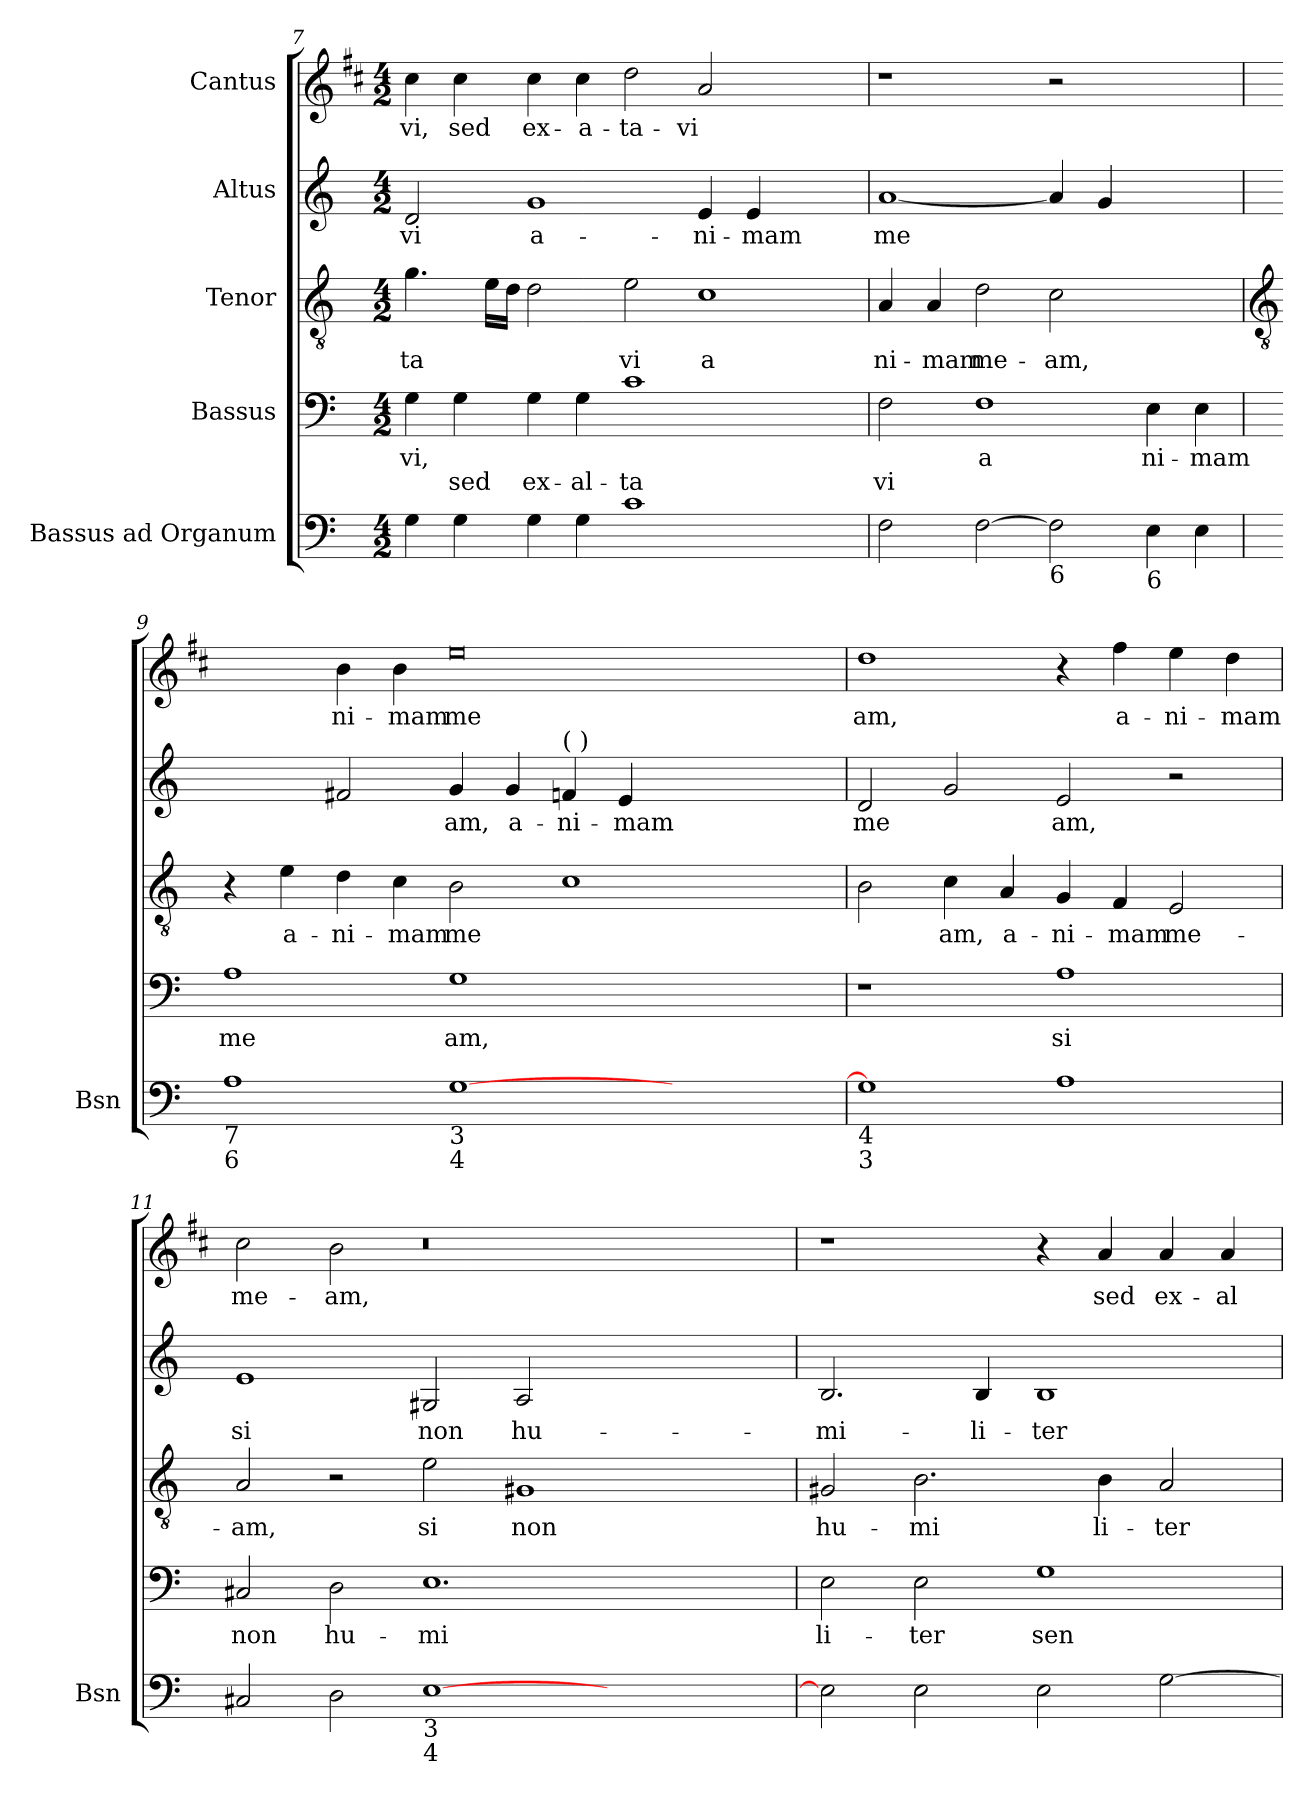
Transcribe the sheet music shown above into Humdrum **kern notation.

**kern	**kern	**text	**text	**kern	**text	**kern	**text	**kern	**text
*part5	*part4	*part4	*part4	*part3	*part3	*part2	*part2	*part1	*part1
*staff5	*staff4	*staff4	*staff4	*staff3	*staff3	*staff2	*staff2	*staff1	*staff1
*I"Bassus ad Organum	*I"Bassus	*	*	*I"Tenor	*	*I"Altus	*	*I"Cantus	*
*I'Bsn	*	*	*	*	*	*	*	*	*
*clefF4	*clefF4	*	*	*clefGv2	*	*clefG2	*	*clefG2	*
*	*	*	*	*	*	*	*	*ITrd1c2	*
*k[]	*k[]	*	*	*k[]	*	*k[]	*	*k[]	*
*C:	*C:	*	*	*C:	*	*C:	*	*C:	*
*M4/2	*M4/2	*	*	*M4/2	*	*M4/2	*	*M4/2	*
=7	=7	=7	=7	=7	=7	=7	=7	=7	=7
!	!	!LO:LY:b	!	!	!LO:LY:b	!	!LO:LY:b	!	!LO:LY:b
4G	4G	-vi,	.	4.g	-ta	2d	-vi	4b	-vi,
!	!	!	!LO:LY:b	!	!	!	!	!	!LO:LY:b
4G	4G	.	sed	.	.	.	.	4b	sed
.	.	.	.	16eLL	.	.	.	.	.
.	.	.	.	16dJJ	.	.	.	.	.
!	!	!	!LO:LY:b	!	!	!	!LO:LY:b	!	!LO:LY:b
4G	4G	.	ex-	2d	.	1g	a-	4b	ex-
!	!	!	!LO:LY:b	!	!	!	!	!	!LO:LY:b
4G	4G	.	-al-	.	.	.	.	4b	-a-
!	!	!	!LO:LY:b	!	!LO:LY:b	!	!	!	!LO:LY:b
1c	1c	.	-ta	2e	vi	.	.	2cc	-ta-
!	!	!	!	!	!LO:LY:b	!	!LO:LY:b	!	!LO:LY:b
.	.	.	.	1c	a	4e	-ni-	2g	-vi
!	!	!	!	!	!	!	!LO:LY:b	!	!
.	.	.	.	.	.	4e	-mam	.	.
2ryy	2ryy	.	.	.	.	2ryy	.	2ryy	.
=8	=8	=8	=8	=8	=8	=8	=8	=8	=8
!	!	!	!LO:LY:b	!	!LO:LY:b	!	!LO:LY:b	!	!
2F	2F	.	vi	4A	ni-	[1a	me	1r	.
!	!	!	!	!	!LO:LY:b	!	!	!	!
.	.	.	.	4A	-mam	.	.	.	.
!	!	!LO:LY:b	!	!	!LO:LY:b	!	!	!	!
[2F	1F	a	.	2d	me-	.	.	.	.
!LO:TX:b:t=6	!	!	!	!	!	!	!	!	!
!	!	!	!	!	!LO:LY:b	!	!	!	!
2F]	.	.	.	2c	-am,	4a]	.	2r	.
.	.	.	.	.	.	4g	.	.	.
!LO:TX:b:t=6	!	!	!	!	!	!	!	!	!
!	!	!LO:LY:b	!	!	!	!	!	!	!LO:LY:b
4E	4E	ni-	.	2ryy	.	[2gyy	.	[2ccyy	a
!	!	!LO:LY:b	!	!	!	!	!	!	!
4E	4E	-mam	.	.	.	.	.	.	.
!!LO:LB:g=z
=9	=9	=9	=9	=9	=9	=9	=9	=9	=9
*	*	*	*	*clefGv2	*	*	*	*	*
!LO:TX:b:t=7	!	!	!	!	!	!	!	!	!
!LO:TX:b:t=6	!	!	!	!	!	!	!	!	!
!	!	!LO:LY:b	!	!	!	!	!	!	!
1A	1A	me	.	4r	.	2gyy]	.	2ccyy]	.
!	!	!	!	!	!LO:LY:b	!	!	!	!
.	.	.	.	4e	a-	.	.	.	.
!	!	!	!	!	!LO:LY:b	!	!	!	!LO:LY:b
.	.	.	.	4d	-ni-	2f#X	.	4a	ni-
!	!	!	!	!	!LO:LY:b	!	!	!	!LO:LY:b
.	.	.	.	4c	-mam	.	.	4a	-mam
!LO:TX:b:t=3	!	!	!	!	!	!	!	!	!
!LO:TX:b:t=4	!	!	!	!	!	!	!	!	!
!	!	!LO:LY:b	!	!	!LO:LY:b	!	!LO:LY:b	!	!LO:LY:b
[1G	1G	am,	.	2B	me	4g	am,	0dd	me
!	!	!	!	!	!	!	!LO:LY:b	!	!
.	.	.	.	.	.	4g	a-	.	.
!	!	!	!	!	!	!LO:TX:a:t=(  )	!	!	!
!	!	!	!	!	!	!	!LO:LY:b	!	!
.	.	.	.	1c	.	4f	-ni-	.	.
!	!	!	!	!	!	!	!LO:LY:b	!	!
.	.	.	.	.	.	4e	-mam	.	.
1ryy	1ryy	.	.	.	.	1ryy	.	.	.
.	.	.	.	2ryy	.	.	.	.	.
=10	=10	=10	=10	=10	=10	=10	=10	=10	=10
!LO:TX:b:t=4	!	!	!	!	!	!	!	!	!
!LO:TX:b:t=3	!	!	!	!	!	!	!	!	!
!	!	!	!	!	!	!	!LO:LY:b	!	!LO:LY:b
1G]	1r	.	.	2B	.	2d	me	1cc	am,
!	!	!	!	!	!LO:LY:b	!	!	!	!
.	.	.	.	4c	am,	2g	.	.	.
!	!	!	!	!	!LO:LY:b	!	!	!	!
.	.	.	.	4A	a-	.	.	.	.
!	!	!LO:LY:b	!	!	!LO:LY:b	!	!LO:LY:b	!	!
1A	1A	si	.	4G	-ni-	2e	am,	4r	.
!	!	!	!	!	!LO:LY:b	!	!	!	!LO:LY:b
.	.	.	.	4F	-mam	.	.	4ee	a-
!	!	!	!	!	!LO:LY:b	!	!	!	!LO:LY:b
.	.	.	.	2E	me-	2r	.	4dd	-ni-
!	!	!	!	!	!	!	!	!	!LO:LY:b
.	.	.	.	.	.	.	.	4cc	-mam
=11	=11	=11	=11	=11	=11	=11	=11	=11	=11
!	!	!LO:LY:b	!	!	!LO:LY:b	!	!LO:LY:b	!	!LO:LY:b
2C#X	2C#X	non	.	2A	-am,	1e	si	2b	me-
!	!	!LO:LY:b	!	!	!	!	!	!	!LO:LY:b
2D	2D	hu-	.	2r	.	.	.	2a	-am,
!LO:TX:b:t=3	!	!	!	!	!	!	!	!	!
!LO:TX:b:t=4	!	!	!	!	!	!	!	!	!
!	!	!LO:LY:b	!	!	!LO:LY:b	!	!LO:LY:b	!	!
[1E	1.E	-mi	.	2e	si	2G#X	non	0r	.
!	!	!	!	!	!LO:LY:b	!	!LO:LY:b	!	!
.	.	.	.	1G#X	non	2A	hu-	.	.
1ryy	.	.	.	.	.	1ryy	.	.	.
.	2ryy	.	.	2ryy	.	.	.	.	.
=12	=12	=12	=12	=12	=12	=12	=12	=12	=12
!	!	!LO:LY:b	!	!	!LO:LY:b	!	!LO:LY:b	!	!
2E]	2E	li-	.	2G#X	hu-	2.B	-mi-	1r	.
!	!	!LO:LY:b	!	!	!LO:LY:b	!	!	!	!
2E	2E	-ter	.	2.B	-mi	.	.	.	.
!	!	!	!	!	!	!	!LO:LY:b	!	!
.	.	.	.	.	.	4B	-li-	.	.
!	!	!LO:LY:b	!	!	!	!	!LO:LY:b	!	!
2E	1G	sen	.	.	.	1B	-ter	4r	.
!	!	!	!	!	!LO:LY:b	!	!	!	!LO:LY:b
.	.	.	.	4B	li-	.	.	4g	sed
!	!	!	!	!	!LO:LY:b	!	!	!	!LO:LY:b
[2G	.	.	.	2A	-ter	.	.	4g	ex-
!	!	!	!	!	!	!	!	!	!LO:LY:b
.	.	.	.	.	.	.	.	4g	-al-
=	=	=	=	=	=	=	=	=	=
*-	*-	*-	*-	*-	*-	*-	*-	*-	*-
